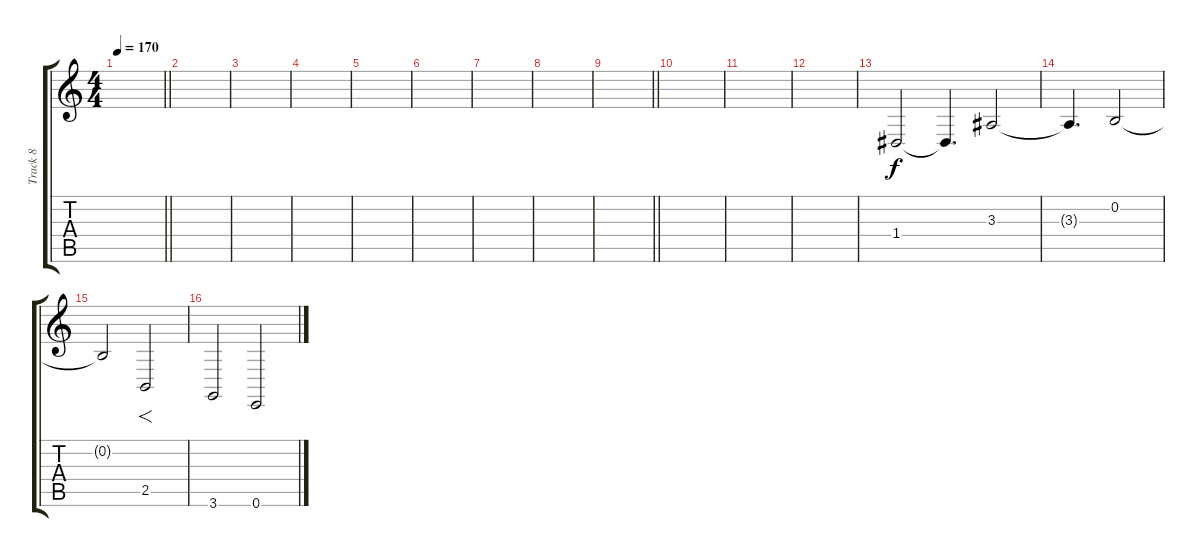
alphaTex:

\track ("Track 8" "Track 8") {instrument stringensemble1}
\staff {score tabs}
\tuning (E4 B3 G3 D3 A2 E2) {hide}
\ts (4 4)
\tempo 170
\clef g2
\barLineRight lightlight
\ks c
|
|
|
|
|
|
|
|
\barLineRight lightlight
|
|
|
|
1.4.2 1.4{t}.4{d} 3.3.2 |
3.3{t}.4{d} 0.2.2 |
0.2{t}.2 2.5.2{f} |
3.6.2 0.6.2
